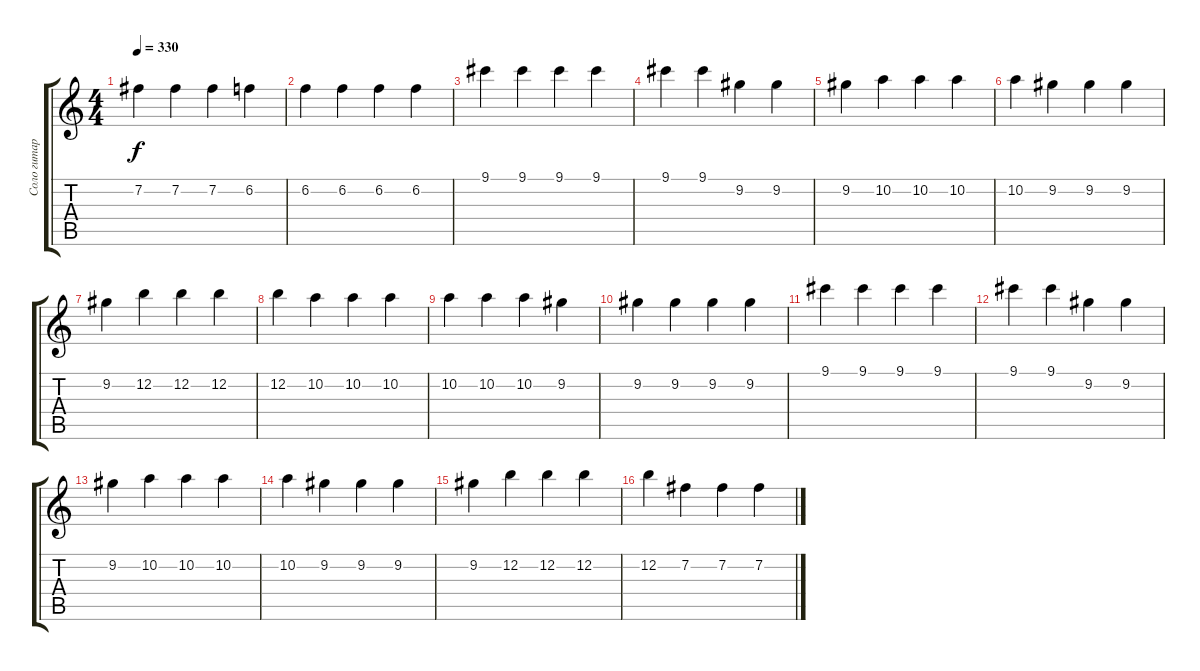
\track ("Соло гитара" "Соло гитар") {instrument distortionguitar}
\staff {score tabs}
\tuning (E4 B3 G3 D3 A2 E2) {hide}
\ts (4 4)
\tempo 330
\clef g2
\ks c
7.2.4{dy f} 7.2.4 7.2.4 6.2.4 |
6.2.4 6.2.4 6.2.4 6.2.4 |
9.1.4 9.1.4 9.1.4 9.1.4 |
9.1.4 9.1.4 9.2.4 9.2.4 |
9.2.4 10.2.4 10.2.4 10.2.4 |
10.2.4 9.2.4 9.2.4 9.2.4 |
9.2.4 12.2.4 12.2.4 12.2.4 |
12.2.4 10.2.4 10.2.4 10.2.4 |
10.2.4 10.2.4 10.2.4 9.2.4 |
9.2.4 9.2.4 9.2.4 9.2.4 |
9.1.4 9.1.4 9.1.4 9.1.4 |
9.1.4 9.1.4 9.2.4 9.2.4 |
9.2.4 10.2.4 10.2.4 10.2.4 |
10.2.4 9.2.4 9.2.4 9.2.4 |
9.2.4 12.2.4 12.2.4 12.2.4 |
12.2.4 7.2.4 7.2.4 7.2.4
